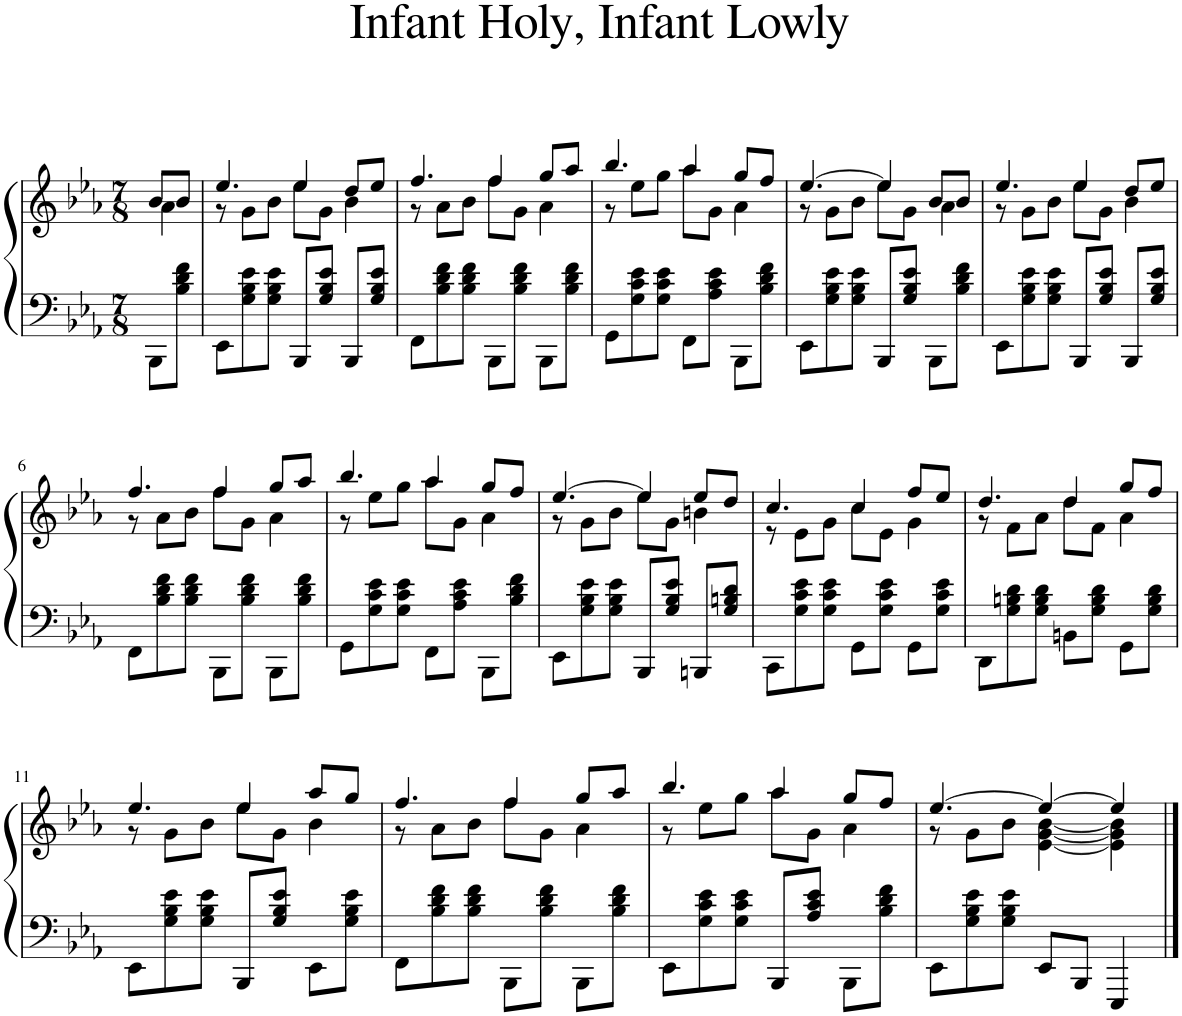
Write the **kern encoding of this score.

**kern	**kern
*part1	*part1
*staff2	*staff1
*I"Piano	*
*I'Pno.	*
*clefF4	*clefG2
*k[b-e-a-]	*k[b-e-a-]
*M7/8	*M7/8
=	=
*	*^
8BBB-\L	8b-/L	4a-\
8B-\ 8d\ 8f\J	8b-/J	.
=1	=1	=1
8EE-\L	4.ee-/	8r
8G\ 8B-\ 8e-\	.	8g\L
8G\ 8B-\ 8e-\J	.	8b-\J
8BBB-/L	4ee-/	8ee-\L
8G/ 8B-/ 8e-/J	.	8g\J
8BBB-/L	8dd/L	4b-\
8G/ 8B-/ 8e-/J	8ee-/J	.
=2	=2	=2
8FF\L	4.ff/	8r
8B-\ 8d\ 8f\	.	8a-\L
8B-\ 8d\ 8f\J	.	8b-\J
8BBB-\L	4ff/	8ff\L
8B-\ 8d\ 8f\J	.	8g\J
8BBB-\L	8gg/L	4a-\
8B-\ 8d\ 8f\J	8aa-/J	.
=3	=3	=3
8GG\L	4.bb-/	8r
8G\ 8c\ 8e-\	.	8ee-\L
8G\ 8c\ 8e-\J	.	8gg\J
8FF\L	4aa-/	8aa-\L
8A-\ 8c\ 8e-\J	.	8g\J
8BBB-\L	8gg/L	4a-\
8B-\ 8d\ 8f\J	8ff/J	.
=4	=4	=4
8EE-\L	[4.ee-/	8r
8G\ 8B-\ 8e-\	.	8g\L
8G\ 8B-\ 8e-\J	.	8b-\J
8BBB-/L	4ee-/]	8ee-\L
8G/ 8B-/ 8e-/J	.	8g\J
8BBB-\L	8b-/L	4a-\
8B-\ 8d\ 8f\J	8b-/J	.
=5	=5	=5
8EE-\L	4.ee-/	8r
8G\ 8B-\ 8e-\	.	8g\L
8G\ 8B-\ 8e-\J	.	8b-\J
8BBB-/L	4ee-/	8ee-\L
8G/ 8B-/ 8e-/J	.	8g\J
8BBB-/L	8dd/L	4b-\
8G/ 8B-/ 8e-/J	8ee-/J	.
!!LO:LB:g=z	!!
=6	=6	=6
8FF\L	4.ff/	8r
8B-\ 8d\ 8f\	.	8a-\L
8B-\ 8d\ 8f\J	.	8b-\J
8BBB-\L	4ff/	8ff\L
8B-\ 8d\ 8f\J	.	8g\J
8BBB-\L	8gg/L	4a-\
8B-\ 8d\ 8f\J	8aa-/J	.
=7	=7	=7
8GG\L	4.bb-/	8r
8G\ 8c\ 8e-\	.	8ee-\L
8G\ 8c\ 8e-\J	.	8gg\J
8FF\L	4aa-/	8aa-\L
8A-\ 8c\ 8e-\J	.	8g\J
8BBB-\L	8gg/L	4a-\
8B-\ 8d\ 8f\J	8ff/J	.
=8	=8	=8
8EE-\L	[4.ee-/	8r
8G\ 8B-\ 8e-\	.	8g\L
8G\ 8B-\ 8e-\J	.	8b-\J
8BBB-/L	4ee-/]	8ee-\L
8G/ 8B-/ 8e-/J	.	8g\J
8BBBn/L	8ee-/L	4bn\
8G/ 8Bn/ 8d/J	8dd/J	.
=9	=9	=9
8CC\L	4.cc/	8r
8G\ 8c\ 8e-\	.	8e-\L
8G\ 8c\ 8e-\J	.	8g\J
8GG\L	4cc/	8cc\L
8G\ 8c\ 8e-\J	.	8e-\J
8GG\L	8ff/L	4g\
8G\ 8c\ 8e-\J	8ee-/J	.
=10	=10	=10
8DD\L	4.dd/	8r
8G\ 8Bn\ 8d\	.	8f\L
8G\ 8B\ 8d\J	.	8a-\J
8BBn\L	4dd/	8dd\L
8G\ 8B\ 8d\J	.	8f\J
8GG\L	8gg/L	4a-\
8G\ 8B\ 8d\J	8ff/J	.
!!LO:LB:g=z	!!
=11	=11	=11
8EE-\L	4.ee-/	8r
8G\ 8B-\ 8e-\	.	8g\L
8G\ 8B-\ 8e-\J	.	8b-\J
8BBB-/L	4ee-/	8ee-\L
8G/ 8B-/ 8e-/J	.	8g\J
8EE-\L	8aa-/L	4b-\
8G\ 8B-\ 8e-\J	8gg/J	.
=12	=12	=12
8FF\L	4.ff/	8r
8B-\ 8d\ 8f\	.	8a-\L
8B-\ 8d\ 8f\J	.	8b-\J
8BBB-\L	4ff/	8ff\L
8B-\ 8d\ 8f\J	.	8g\J
8BBB-\L	8gg/L	4a-\
8B-\ 8d\ 8f\J	8aa-/J	.
=13	=13	=13
8EE-\L	4.bb-/	8r
8G\ 8c\ 8e-\	.	8ee-\L
8G\ 8c\ 8e-\J	.	8gg\J
8BBB-/L	4aa-/	8aa-\L
8A-/ 8c/ 8e-/J	.	8g\J
8BBB-\L	8gg/L	4a-\
8B-\ 8d\ 8f\J	8ff/J	.
=14	=14	=14
8EE-\L	[4.ee-/	8r
8G\ 8B-\ 8e-\	.	8g\L
8G\ 8B-\ 8e-\J	.	8b-\J
8EE-/L	4ee-/_	[4e-\ [4g\ [4b-\
8BBB-/J	.	.
4EEE-/	4ee-/]	4e-\] 4g\] 4b-\]
*	*v	*v
==	==
*-	*-
